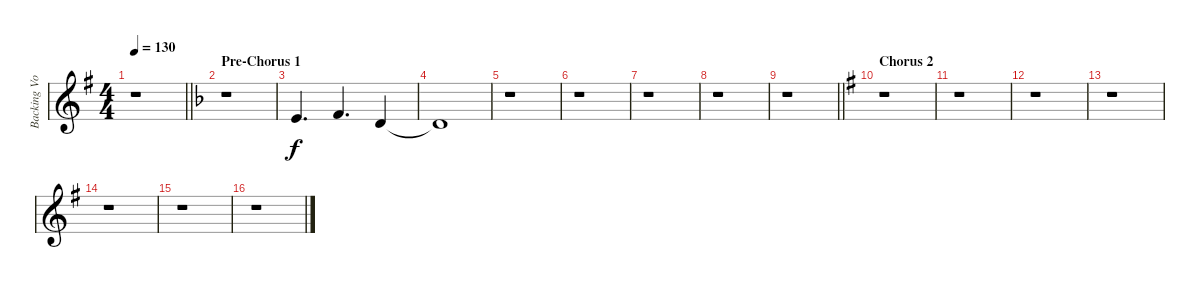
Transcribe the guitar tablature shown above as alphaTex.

\track ("Backing Vocals" "Backing Vo") {instrument choiraahs}
\staff {score}
\tuning (E5 B4 G4 D4 A3 E3) {hide}
\ts (4 4)
\tempo 130
\clef g2
\barLineRight lightlight
\ks eminor
r.1{dy f} |
\section ("" "Pre-Chorus 1")
\ks dminor
r.1 |
2.4.4{d} 3.4.4{d} 0.4.4 |
0.4{t}.1 |
r.1 |
r.1 |
r.1 |
r.1 |
\barLineRight lightlight
r.1 |
\section ("" "Chorus 2")
\ks eminor
r.1 |
r.1 |
r.1 |
r.1 |
r.1 |
r.1 |
r.1
